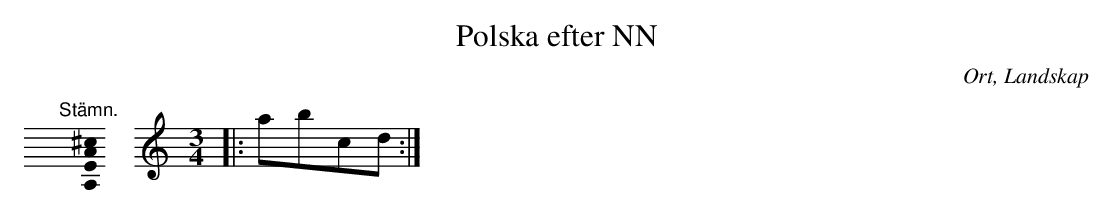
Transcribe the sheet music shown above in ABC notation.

X:1
T:Polska efter NN
O:Ort, Landskap
U:o=+open+
M:none
K:C clef=none
"@-20,30 Stämn."[A,EA^c]0 \
[K:C clef=treble] \
[M:3/4]\
|: abcd :|
